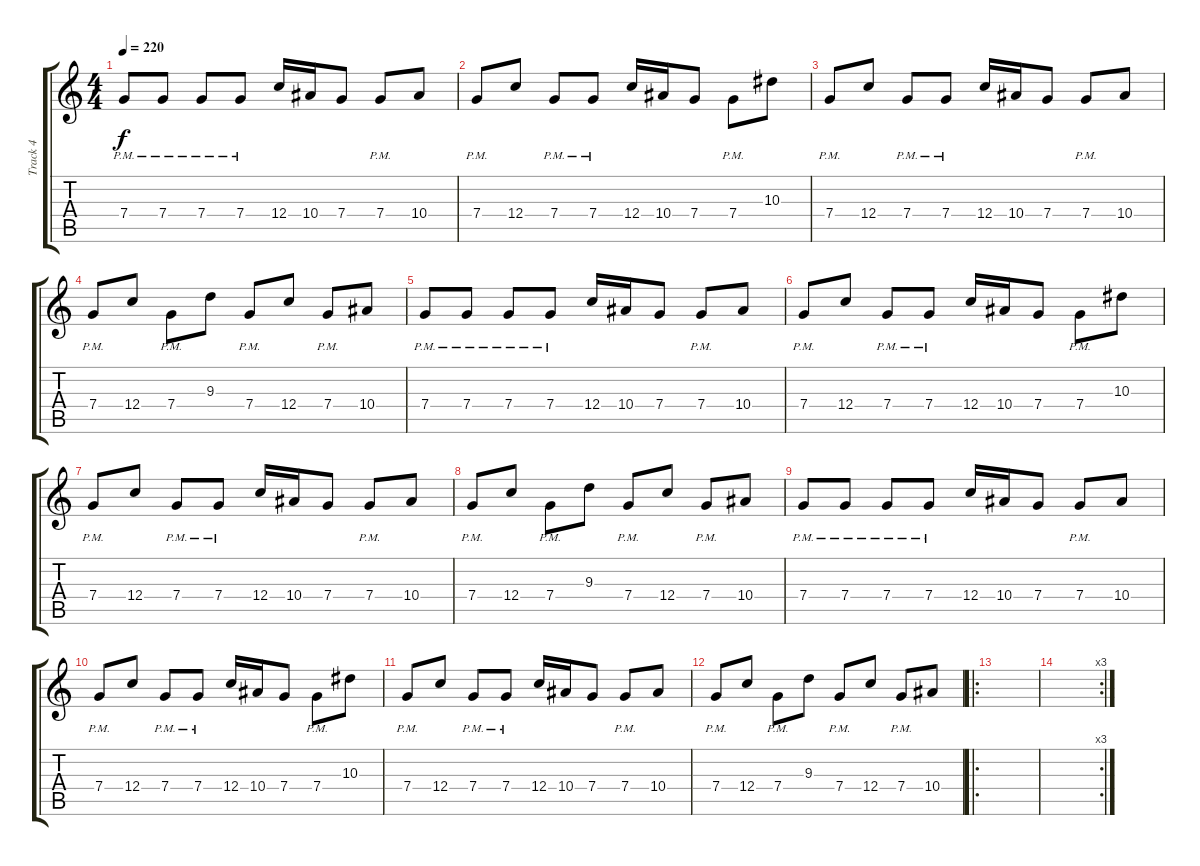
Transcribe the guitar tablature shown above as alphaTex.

\track ("Track 4" "Track 4") {instrument distortionguitar}
\staff {score tabs}
\tuning (D4 A3 F3 C3 G2 C2) {hide}
\ts (4 4)
\tempo 220
\clef g2
\ks c
7.4{pm}.8{dy f} 7.4{pm}.8 7.4{pm}.8 7.4{pm}.8 12.4.16 10.4.16 7.4.8 7.4{pm}.8 10.4.8 |
7.4{pm}.8 12.4.8 7.4{pm}.8 7.4{pm}.8 12.4.16 10.4.16 7.4.8 7.4{pm}.8 10.3.8 |
7.4{pm}.8 12.4.8 7.4{pm}.8 7.4{pm}.8 12.4.16 10.4.16 7.4.8 7.4{pm}.8 10.4.8 |
7.4{pm}.8 12.4.8 7.4{pm}.8 9.3.8 7.4{pm}.8 12.4.8 7.4{pm}.8 10.4.8 |
7.4{pm}.8 7.4{pm}.8 7.4{pm}.8 7.4{pm}.8 12.4.16 10.4.16 7.4.8 7.4{pm}.8 10.4.8 |
7.4{pm}.8 12.4.8 7.4{pm}.8 7.4{pm}.8 12.4.16 10.4.16 7.4.8 7.4{pm}.8 10.3.8 |
7.4{pm}.8 12.4.8 7.4{pm}.8 7.4{pm}.8 12.4.16 10.4.16 7.4.8 7.4{pm}.8 10.4.8 |
7.4{pm}.8 12.4.8 7.4{pm}.8 9.3.8 7.4{pm}.8 12.4.8 7.4{pm}.8 10.4.8 |
7.4{pm}.8 7.4{pm}.8 7.4{pm}.8 7.4{pm}.8 12.4.16 10.4.16 7.4.8 7.4{pm}.8 10.4.8 |
7.4{pm}.8 12.4.8 7.4{pm}.8 7.4{pm}.8 12.4.16 10.4.16 7.4.8 7.4{pm}.8 10.3.8 |
7.4{pm}.8 12.4.8 7.4{pm}.8 7.4{pm}.8 12.4.16 10.4.16 7.4.8 7.4{pm}.8 10.4.8 |
7.4{pm}.8 12.4.8 7.4{pm}.8 9.3.8 7.4{pm}.8 12.4.8 7.4{pm}.8 10.4.8 |
\ro
|
\rc 3
